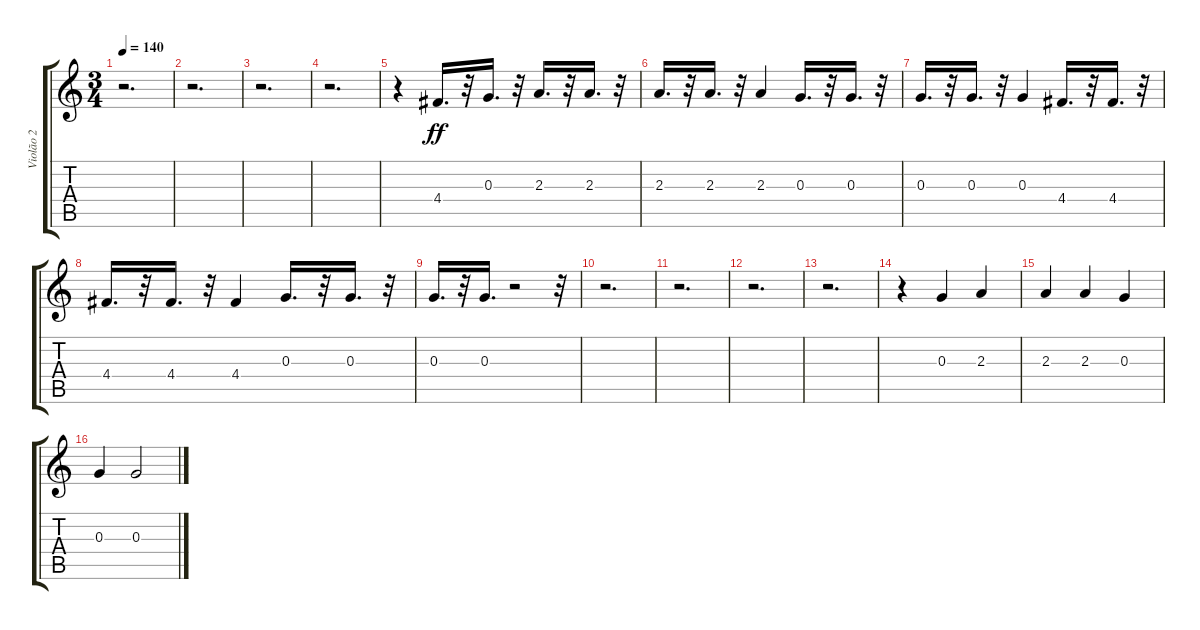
\track ("Violão 2" "Violão 2") {instrument acousticguitarsteel}
\staff {score tabs}
\tuning (E4 B3 G3 D3 A2 E2) {hide}
\ts (3 4)
\tempo 140
\clef g2
\ks c
r.2{d dy f} |
r.2{d} |
r.2{d} |
r.2{d} |
r.4 4.4.16{d dy ff} r.32 0.3.16{d} r.32 2.3.16{d} r.32 2.3.16{d} r.32 |
2.3.16{d} r.32 2.3.16{d} r.32 2.3.4 0.3.16{d} r.32 0.3.16{d} r.32 |
0.3.16{d} r.32 0.3.16{d} r.32 0.3.4 4.4.16{d} r.32 4.4.16{d} r.32 |
4.4.16{d} r.32 4.4.16{d} r.32 4.4.4 0.3.16{d} r.32 0.3.16{d} r.32 |
0.3.16{d} r.32 0.3.16{d} r.2 r.32 |
r.2{d} |
r.2{d} |
r.2{d} |
r.2{d} |
r.4 0.3.4 2.3.4 |
2.3.4 2.3.4 0.3.4 |
0.3.4 0.3.2
